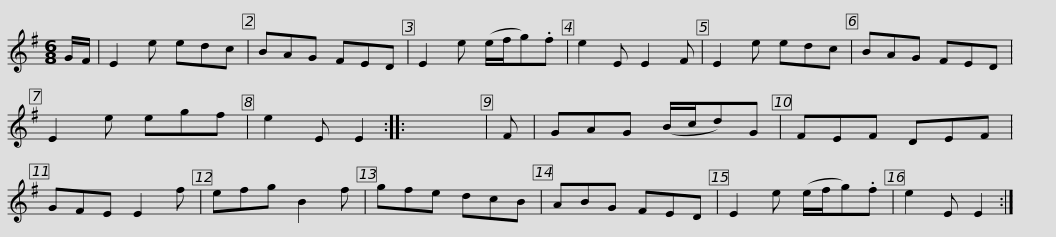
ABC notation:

X:1
L:1/8
M:6/8
I:linebreak $
K:Emin
V:1 treble
V:1
 G/F/ | E2 e edc | BAG FED | E2 e (e/f/g).f | e2 E E2 F | %5
 E2 e edc | BAG FED | E2 e egf | e2 E E2 ::$ x6 | %10
 F | GAG (B/c/d)G | FEF DEF | GFE E2 f | efg B2 f | %15
 gfe dcB | ABG FED | E2 e (e/f/g).f |$ e2 E E2 :| %19
